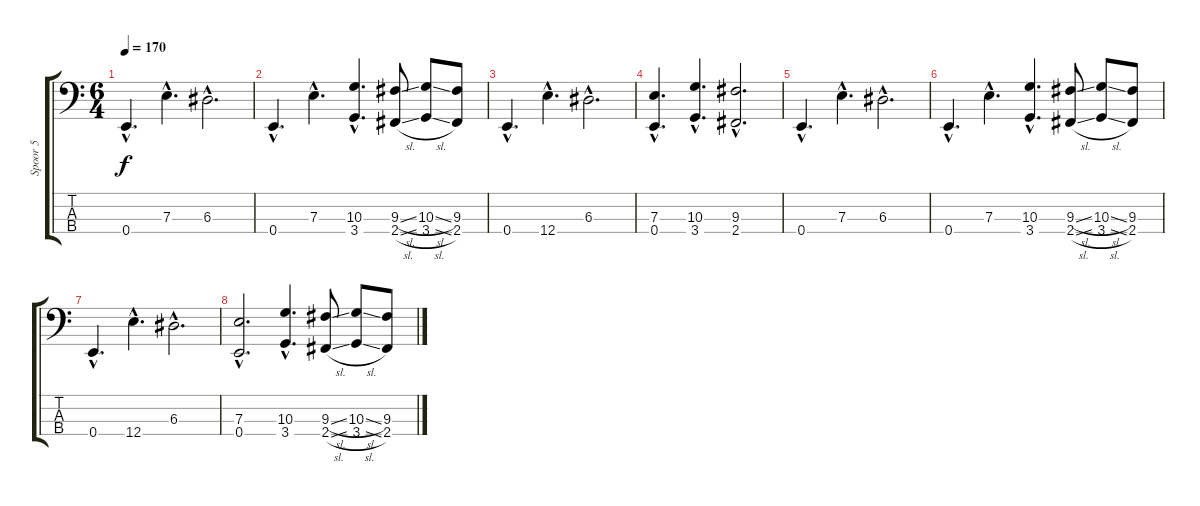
\track ("Spoor 5" "Spoor 5") {instrument electricbasspick}
\staff {score tabs}
\tuning (G2 D2 A1 E1) {hide}
\ts (6 4)
\tempo 170
\clef f4
\ks c
0.4{hac}.4{d dy f} 7.3{hac}.4{d} 6.3{hac}.2{d} |
0.4{hac}.4{d} 7.3{hac}.4{d} (10.3{hac} 3.4{hac}).4{d} (9.3{sl} 2.4{sl}).8 (10.3{sl} 3.4{sl}).8 (9.3 2.4).8 |
0.4{hac}.4{d} 12.4{hac}.4{d} 6.3{hac}.2{d} |
(7.3{hac} 0.4{hac}).4{d} (10.3{hac} 3.4{hac}).4{d} (9.3{hac} 2.4{hac}).2{d} |
0.4{hac}.4{d} 7.3{hac}.4{d} 6.3{hac}.2{d} |
0.4{hac}.4{d} 7.3{hac}.4{d} (10.3{hac} 3.4{hac}).4{d} (9.3{sl} 2.4{sl}).8 (10.3{sl} 3.4{sl}).8 (9.3 2.4).8 |
0.4{hac}.4{d} 12.4{hac}.4{d} 6.3{hac}.2{d} |
(7.3{hac} 0.4{hac}).2{d} (10.3{hac} 3.4{hac}).4{d} (9.3{sl} 2.4{sl}).8 (10.3{sl} 3.4{sl}).8 (9.3 2.4).8
